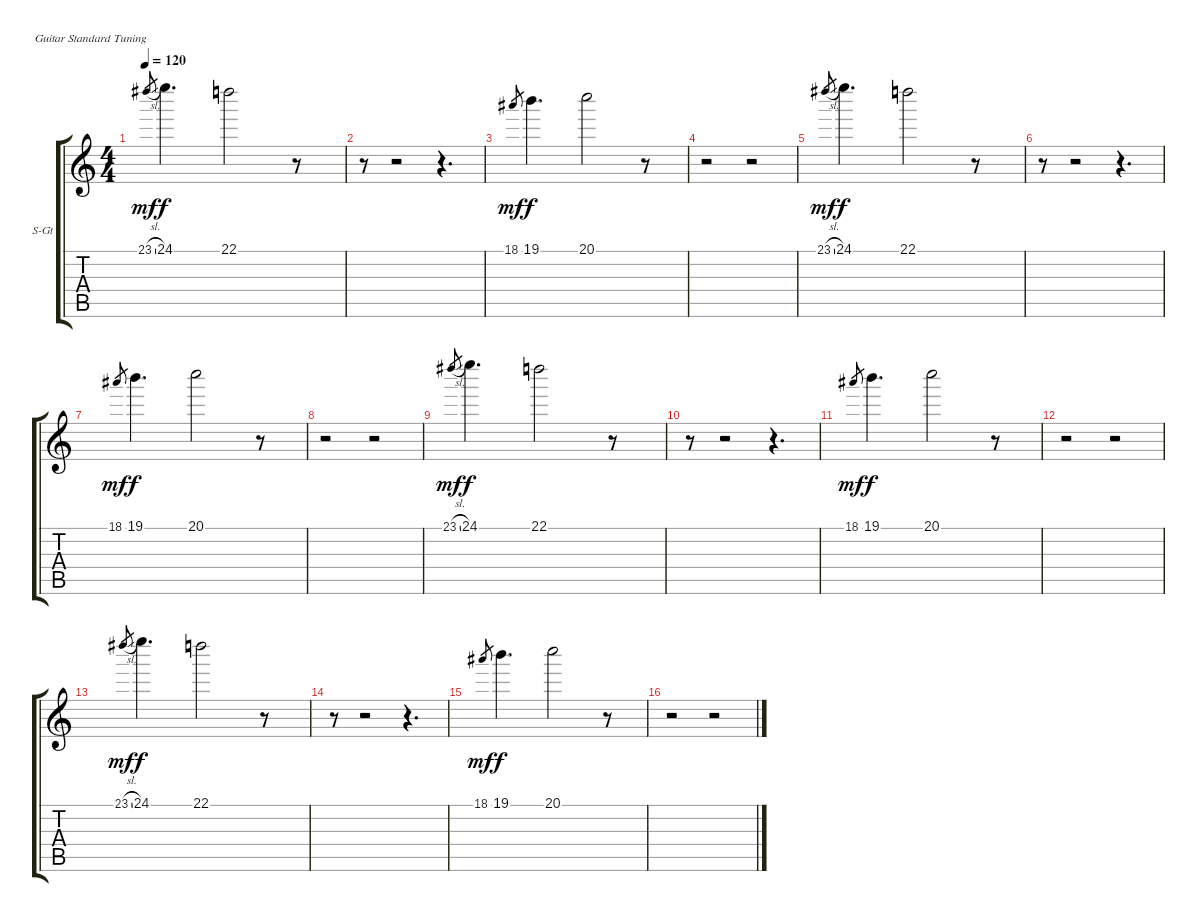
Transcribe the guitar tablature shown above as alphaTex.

\bracketExtendMode groupsimilarinstruments
\firstSystemTrackNameOrientation horizontal
\otherSystemsTrackNameOrientation horizontal
\track ("Пианино" "S-Gt") {instrument acousticgrandpiano}
\staff {score tabs}
\tuning (E4 B3 G3 D3 A2 E2)
\displaytranspose 12
\ts (4 4)
\tempo 120
\clef g2
\ks c
23.1{sl}.8{gr dy mf} 24.1.4{d dy f} 22.1.2 r.8 |
r.8 r.2 r.4{d} |
18.1.8{gr dy mf} 19.1.4{d dy f} 20.1.2 r.8 |
r.2 r.2 |
23.1{sl}.8{gr dy mf} 24.1.4{d dy f} 22.1.2 r.8 |
r.8 r.2 r.4{d} |
18.1.8{gr dy mf} 19.1.4{d dy f} 20.1.2 r.8 |
r.2 r.2 |
23.1{sl}.8{gr dy mf} 24.1.4{d dy f} 22.1.2 r.8 |
r.8 r.2 r.4{d} |
18.1.8{gr dy mf} 19.1.4{d dy f} 20.1.2 r.8 |
r.2 r.2 |
23.1{sl}.8{gr dy mf} 24.1.4{d dy f} 22.1.2 r.8 |
r.8 r.2 r.4{d} |
18.1.8{gr dy mf} 19.1.4{d dy f} 20.1.2 r.8 |
r.2 r.2
